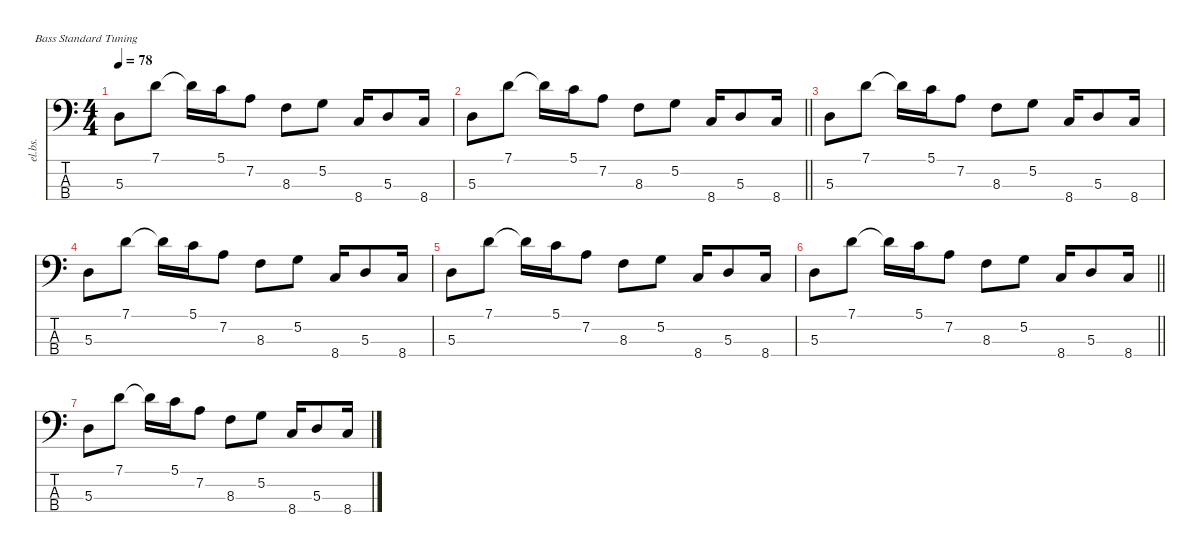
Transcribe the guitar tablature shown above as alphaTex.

\defaultSystemsLayout 4
\hideDynamics
\bracketExtendMode nobrackets
\otherSystemsTrackNameOrientation horizontal
\track ("Bass" "el.bs.") {instrument electricbassfinger}
\staff {score tabs}
\tuning (G2 D2 A1 E1)
\ts (4 4)
\tempo 78
\clef f4
\ks c
5.3.8{dy ff} 7.1.8 7.1{t}.16{dy f} 5.1.16{dy ff} 7.2.8 8.3.8 5.2.8 8.4.16 5.3.8 8.4.16 |
\barLineRight lightlight
5.3.8 7.1.8 7.1{t}.16{dy f} 5.1.16{dy ff} 7.2.8 8.3.8 5.2.8 8.4.16 5.3.8 8.4.16 |
5.3.8 7.1.8 7.1{t}.16{dy f} 5.1.16{dy ff} 7.2.8 8.3.8 5.2.8 8.4.16 5.3.8 8.4.16 |
5.3.8 7.1.8 7.1{t}.16{dy f} 5.1.16{dy ff} 7.2.8 8.3.8 5.2.8 8.4.16 5.3.8 8.4.16 |
5.3.8 7.1.8 7.1{t}.16{dy f} 5.1.16{dy ff} 7.2.8 8.3.8 5.2.8 8.4.16 5.3.8 8.4.16 |
\barLineRight lightlight
5.3.8 7.1.8 7.1{t}.16{dy f} 5.1.16{dy ff} 7.2.8 8.3.8 5.2.8 8.4.16 5.3.8 8.4.16 |
5.3.8 7.1.8 7.1{t}.16{dy f} 5.1.16{dy ff} 7.2.8 8.3.8 5.2.8 8.4.16 5.3.8 8.4.16
